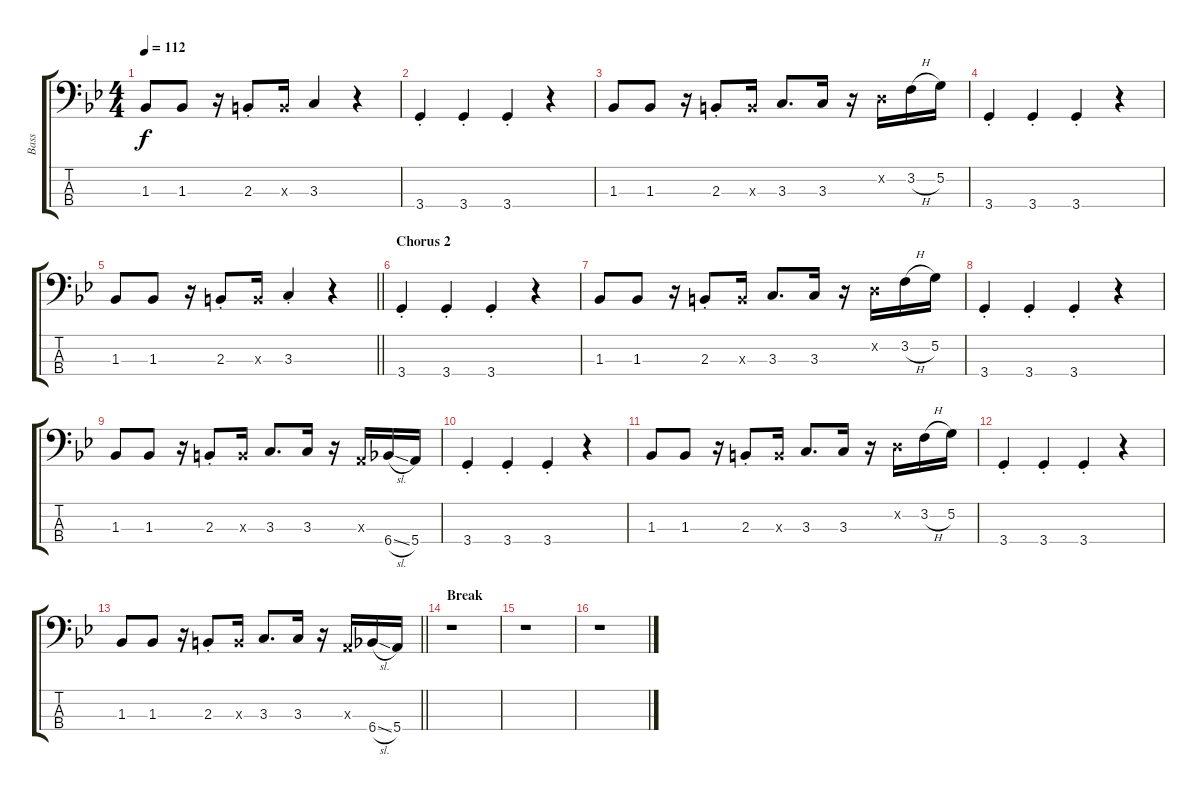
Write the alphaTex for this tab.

\track ("Bass" "Bass") {instrument electricbassfinger}
\staff {score tabs}
\tuning (G2 D2 A1 E1) {hide}
\ts (4 4)
\tempo 112
\clef f4
\ks gminor
1.3.8{dy f} 1.3.8 r.16 2.3{st}.8 2.3{x}.16 3.3.4 r.4 |
3.4{st}.4 3.4{st}.4 3.4{st}.4 r.4 |
1.3.8 1.3.8 r.16 2.3{st}.8 2.3{x}.16 3.3.8{d} 3.3.16 r.16 0.2{x}.16 3.2{h}.16 5.2.16 |
3.4{st}.4 3.4{st}.4 3.4{st}.4 r.4 |
\barLineRight lightlight
1.3.8 1.3.8 r.16 2.3{st}.8 2.3{x}.16 3.3{st}.4 r.4 |
\section ("" "Chorus 2")
3.4{st}.4 3.4{st}.4 3.4{st}.4 r.4 |
1.3.8 1.3.8 r.16 2.3{st}.8 2.3{x}.16 3.3.8{d} 3.3.16 r.16 0.2{x}.16 3.2{h}.16 5.2.16 |
3.4{st}.4 3.4{st}.4 3.4{st}.4 r.4 |
1.3.8 1.3.8 r.16 2.3{st}.8 2.3{x}.16 3.3.8{d} 3.3.16 r.16 0.3{x}.16 6.4{sl}.16 5.4.16 |
3.4{st}.4 3.4{st}.4 3.4{st}.4 r.4 |
1.3.8 1.3.8 r.16 2.3{st}.8 2.3{x}.16 3.3.8{d} 3.3.16 r.16 0.2{x}.16 3.2{h}.16 5.2.16 |
3.4{st}.4 3.4{st}.4 3.4{st}.4 r.4 |
\barLineRight lightlight
1.3.8 1.3.8 r.16 2.3{st}.8 2.3{x}.16 3.3.8{d} 3.3.16 r.16 0.3{x}.16 6.4{sl}.16 5.4.16 |
\section ("" "Break")
r.1 |
r.1 |
r.1
